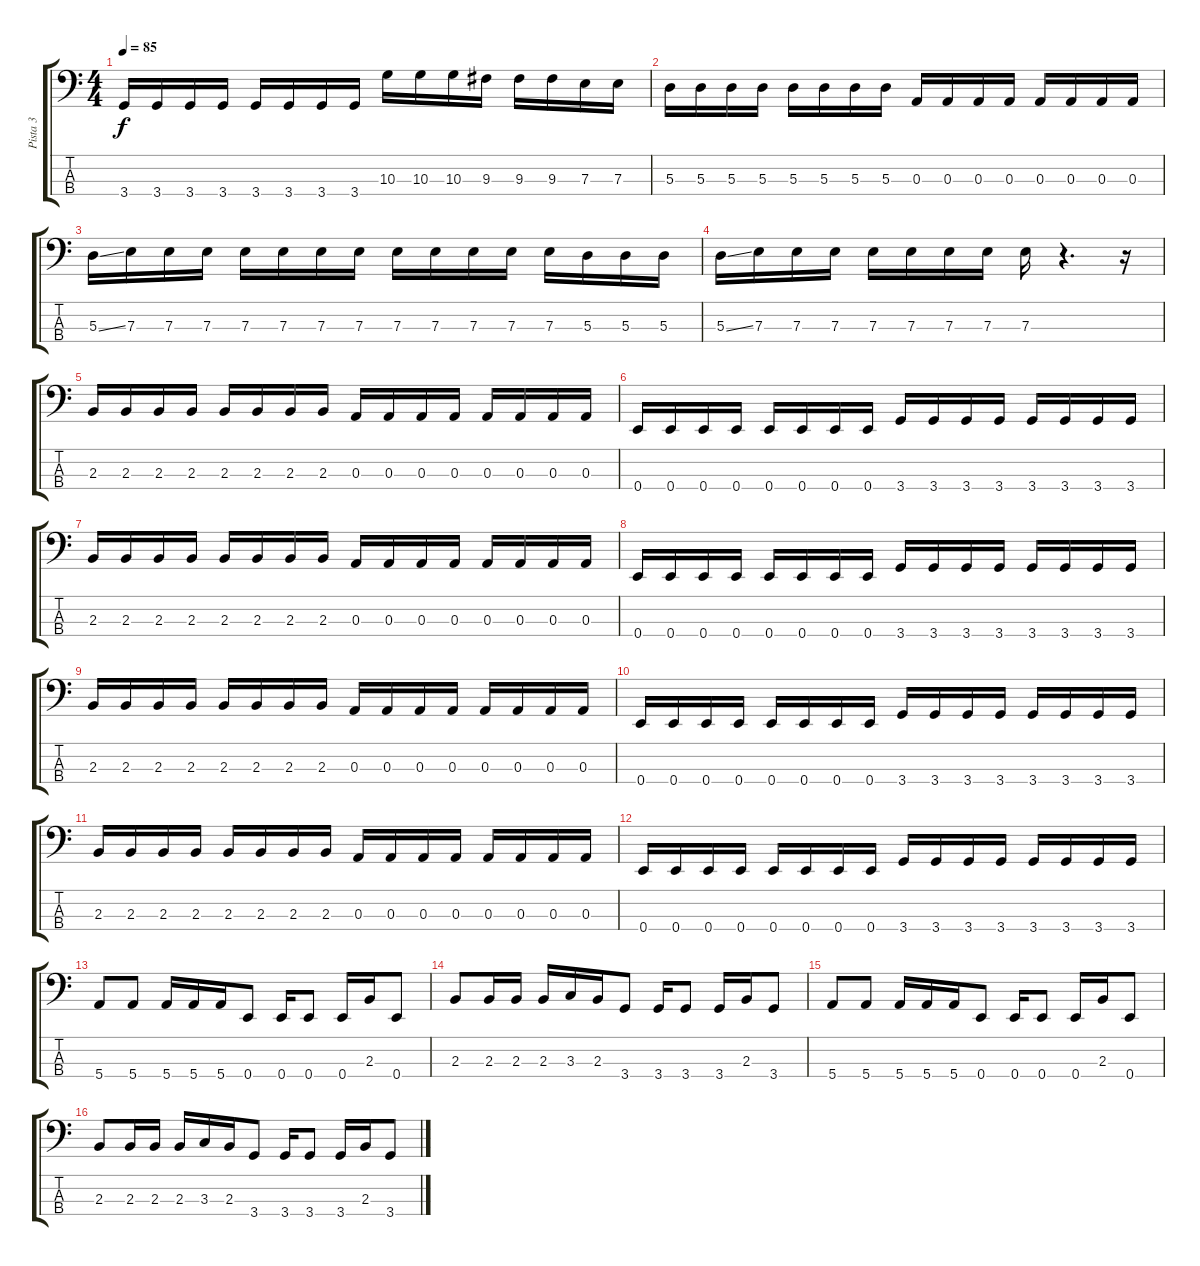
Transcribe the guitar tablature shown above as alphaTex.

\track ("Pista 3" "Pista 3") {instrument electricbasspick}
\staff {score tabs}
\tuning (G2 D2 A1 E1) {hide}
\ts (4 4)
\tempo 85
\clef f4
\ks c
3.4.16{dy f} 3.4.16 3.4.16 3.4.16 3.4.16 3.4.16 3.4.16 3.4.16 10.3.16 10.3.16 10.3.16 9.3.16 9.3.16 9.3.16 7.3.16 7.3.16 |
5.3.16 5.3.16 5.3.16 5.3.16 5.3.16 5.3.16 5.3.16 5.3.16 0.3.16 0.3.16 0.3.16 0.3.16 0.3.16 0.3.16 0.3.16 0.3.16 |
5.3{ss}.16 7.3.16 7.3.16 7.3.16 7.3.16 7.3.16 7.3.16 7.3.16 7.3.16 7.3.16 7.3.16 7.3.16 7.3.16 5.3.16 5.3.16 5.3.16 |
5.3{ss}.16 7.3.16 7.3.16 7.3.16 7.3.16 7.3.16 7.3.16 7.3.16 7.3.16 r.4{d} r.16 |
2.3.16 2.3.16 2.3.16 2.3.16 2.3.16 2.3.16 2.3.16 2.3.16 0.3.16 0.3.16 0.3.16 0.3.16 0.3.16 0.3.16 0.3.16 0.3.16 |
0.4.16 0.4.16 0.4.16 0.4.16 0.4.16 0.4.16 0.4.16 0.4.16 3.4.16 3.4.16 3.4.16 3.4.16 3.4.16 3.4.16 3.4.16 3.4.16 |
2.3.16 2.3.16 2.3.16 2.3.16 2.3.16 2.3.16 2.3.16 2.3.16 0.3.16 0.3.16 0.3.16 0.3.16 0.3.16 0.3.16 0.3.16 0.3.16 |
0.4.16 0.4.16 0.4.16 0.4.16 0.4.16 0.4.16 0.4.16 0.4.16 3.4.16 3.4.16 3.4.16 3.4.16 3.4.16 3.4.16 3.4.16 3.4.16 |
2.3.16 2.3.16 2.3.16 2.3.16 2.3.16 2.3.16 2.3.16 2.3.16 0.3.16 0.3.16 0.3.16 0.3.16 0.3.16 0.3.16 0.3.16 0.3.16 |
0.4.16 0.4.16 0.4.16 0.4.16 0.4.16 0.4.16 0.4.16 0.4.16 3.4.16 3.4.16 3.4.16 3.4.16 3.4.16 3.4.16 3.4.16 3.4.16 |
2.3.16 2.3.16 2.3.16 2.3.16 2.3.16 2.3.16 2.3.16 2.3.16 0.3.16 0.3.16 0.3.16 0.3.16 0.3.16 0.3.16 0.3.16 0.3.16 |
0.4.16 0.4.16 0.4.16 0.4.16 0.4.16 0.4.16 0.4.16 0.4.16 3.4.16 3.4.16 3.4.16 3.4.16 3.4.16 3.4.16 3.4.16 3.4.16 |
5.4.8 5.4.8 5.4.16 5.4.16 5.4.16 0.4.8 0.4.16 0.4.8 0.4.16 2.3.16 0.4.8 |
2.3.8 2.3.16 2.3.16 2.3.16 3.3.16 2.3.16 3.4.8 3.4.16 3.4.8 3.4.16 2.3.16 3.4.8 |
5.4.8 5.4.8 5.4.16 5.4.16 5.4.16 0.4.8 0.4.16 0.4.8 0.4.16 2.3.16 0.4.8 |
2.3.8 2.3.16 2.3.16 2.3.16 3.3.16 2.3.16 3.4.8 3.4.16 3.4.8 3.4.16 2.3.16 3.4.8
